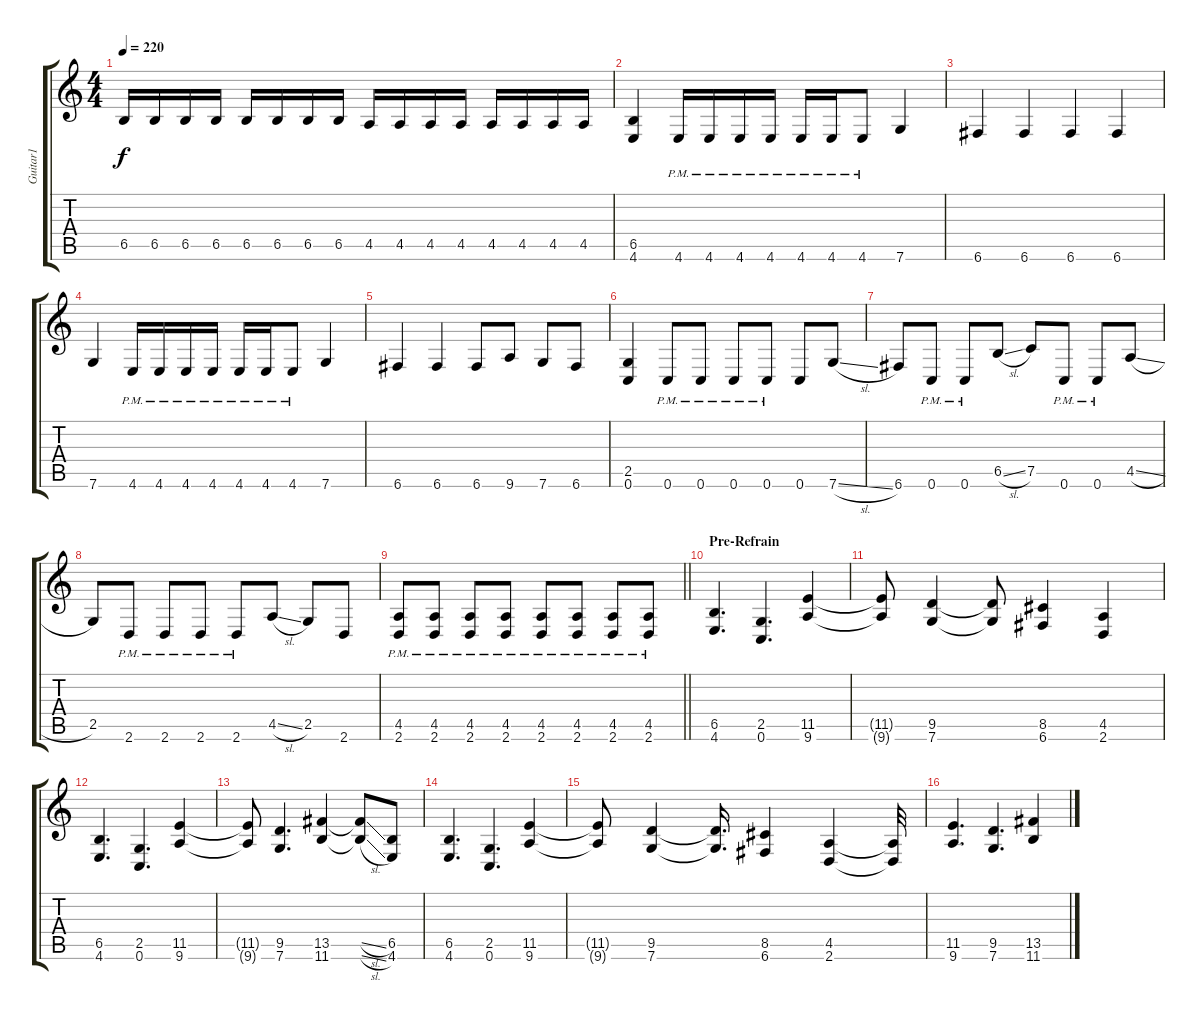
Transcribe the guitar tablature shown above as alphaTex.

\track ("Guitar1" "Guitar1") {instrument distortionguitar}
\staff {score tabs}
\tuning (C4 G3 Eb3 Bb2 F2 C2) {hide}
\ts (4 4)
\tempo 220
\clef g2
\ks c
6.5.16{dy f} 6.5.16 6.5.16 6.5.16 6.5.16 6.5.16 6.5.16 6.5.16 4.5.16 4.5.16 4.5.16 4.5.16 4.5.16 4.5.16 4.5.16 4.5.16 |
(6.5 4.6).4 4.6{pm}.16 4.6{pm}.16 4.6{pm}.16 4.6{pm}.16 4.6{pm}.16 4.6{pm}.16 4.6{pm}.8 7.6.4 |
6.6.4 6.6.4 6.6.4 6.6.4 |
7.6.4 4.6{pm}.16 4.6{pm}.16 4.6{pm}.16 4.6{pm}.16 4.6{pm}.16 4.6{pm}.16 4.6{pm}.8 7.6.4 |
6.6.4 6.6.4 6.6.8 9.6.8 7.6.8 6.6.8 |
(2.5 0.6).4 0.6{pm}.8 0.6{pm}.8 0.6{pm}.8 0.6{pm}.8 0.6.8 7.6{sl}.8 |
6.6.8 0.6{pm}.8 0.6{pm}.8 6.5{sl}.8 7.5.8 0.6{pm}.8 0.6{pm}.8 4.5{sl}.8 |
2.5.8 2.6{pm}.8 2.6{pm}.8 2.6{pm}.8 2.6{pm}.8 4.5{sl}.8 2.5.8 2.6.8 |
\barLineRight lightlight
(4.5{pm} 2.6{pm}).8 (4.5{pm} 2.6{pm}).8 (4.5{pm} 2.6{pm}).8 (4.5{pm} 2.6{pm}).8 (4.5{pm} 2.6{pm}).8 (4.5{pm} 2.6{pm}).8 (4.5{pm} 2.6{pm}).8 (4.5{pm} 2.6{pm}).8 |
\section ("" "Pre-Refrain")
(6.5 4.6).4{d} (2.5 0.6).4{d} (11.5 9.6).4 |
(11.5{t} 9.6{t}).8 (9.5 7.6).4 (9.5{t} 7.6{t}).8 (8.5 6.6).4 (4.5 2.6).4 |
(6.5 4.6).4{d} (2.5 0.6).4{d} (11.5 9.6).4 |
(11.5{t} 9.6{t}).8 (9.5 7.6).4{d} (13.5 11.6).4 (13.5{sl t} 11.6{sl t}).8 (6.5 4.6).8 |
(6.5 4.6).4{d} (2.5 0.6).4{d} (11.5 9.6).4 |
(11.5{t} 9.6{t}).8 (9.5 7.6).4 (9.5{t} 7.6{t}).16{d} (8.5 6.6).4 (4.5 2.6).4 (4.5{t} 2.6{t}).32 |
(11.5 9.6).4{d} (9.5 7.6).4{d} (13.5 11.6).4
